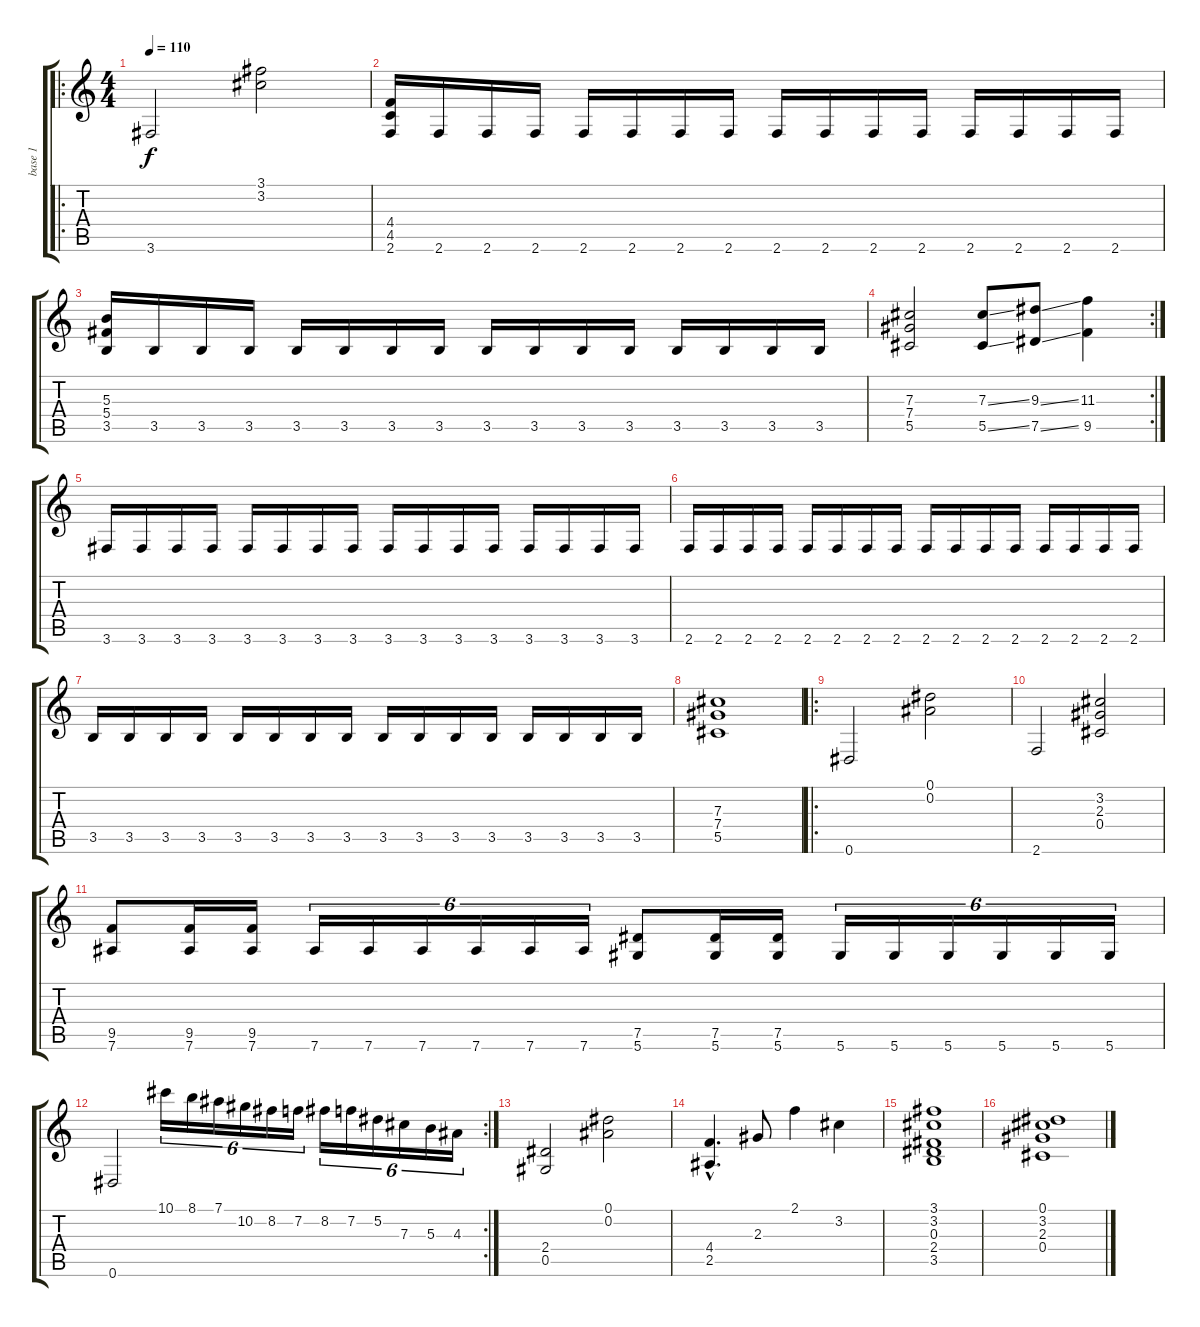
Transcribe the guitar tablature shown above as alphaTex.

\track ("base 1" "base 1") {instrument overdrivenguitar}
\staff {score tabs}
\tuning (Eb4 Bb3 Gb3 Db3 Ab2 Eb2) {hide}
\ro
\ts (4 4)
\tempo 110
\clef g2
\ks c
3.6.2{dy f} (3.1 3.2).2 |
(4.4 4.5 2.6).16 2.6.16 2.6.16 2.6.16 2.6.16 2.6.16 2.6.16 2.6.16 2.6.16 2.6.16 2.6.16 2.6.16 2.6.16 2.6.16 2.6.16 2.6.16 |
(5.3 5.4 3.5).16 3.5.16 3.5.16 3.5.16 3.5.16 3.5.16 3.5.16 3.5.16 3.5.16 3.5.16 3.5.16 3.5.16 3.5.16 3.5.16 3.5.16 3.5.16 |
\rc 2
(7.3 7.4 5.5).2 (7.3{ss} 5.5{ss}).8 (9.3{ss} 7.5{ss}).8 (11.3 9.5).4 |
3.6.16 3.6.16 3.6.16 3.6.16 3.6.16 3.6.16 3.6.16 3.6.16 3.6.16 3.6.16 3.6.16 3.6.16 3.6.16 3.6.16 3.6.16 3.6.16 |
2.6.16 2.6.16 2.6.16 2.6.16 2.6.16 2.6.16 2.6.16 2.6.16 2.6.16 2.6.16 2.6.16 2.6.16 2.6.16 2.6.16 2.6.16 2.6.16 |
3.5.16 3.5.16 3.5.16 3.5.16 3.5.16 3.5.16 3.5.16 3.5.16 3.5.16 3.5.16 3.5.16 3.5.16 3.5.16 3.5.16 3.5.16 3.5.16 |
(7.3 7.4 5.5).1 |
\ro
0.6.2 (0.1 0.2).2 |
2.6.2 (3.2 2.3 0.4).2 |
(9.5 7.6).8 (9.5 7.6).16 (9.5 7.6).16 7.6.16{tu (6 4)} 7.6.16{tu (6 4)} 7.6.16{tu (6 4)} 7.6.16{tu (6 4)} 7.6.16{tu (6 4)} 7.6.16{tu (6 4)} (7.5 5.6).8 (7.5 5.6).16 (7.5 5.6).16 5.6.16{tu (6 4)} 5.6.16{tu (6 4)} 5.6.16{tu (6 4)} 5.6.16{tu (6 4)} 5.6.16{tu (6 4)} 5.6.16{tu (6 4)} |
\rc 2
0.6.2 10.1.16{tu (6 4)} 8.1.16{tu (6 4)} 7.1.16{tu (6 4)} 10.2.16{tu (6 4)} 8.2.16{tu (6 4)} 7.2.16{tu (6 4)} 8.2.16{tu (6 4)} 7.2.16{tu (6 4)} 5.2.16{tu (6 4)} 7.3.16{tu (6 4)} 5.3.16{tu (6 4)} 4.3.16{tu (6 4)} |
(2.4 0.5).2 (0.1 0.2).2 |
(4.4{hac} 2.5{hac}).4{d} 2.3.8 2.1.4 3.2.4 |
(3.1 3.2 0.3 2.4 3.5).1 |
(0.1 3.2 2.3 0.4).1
